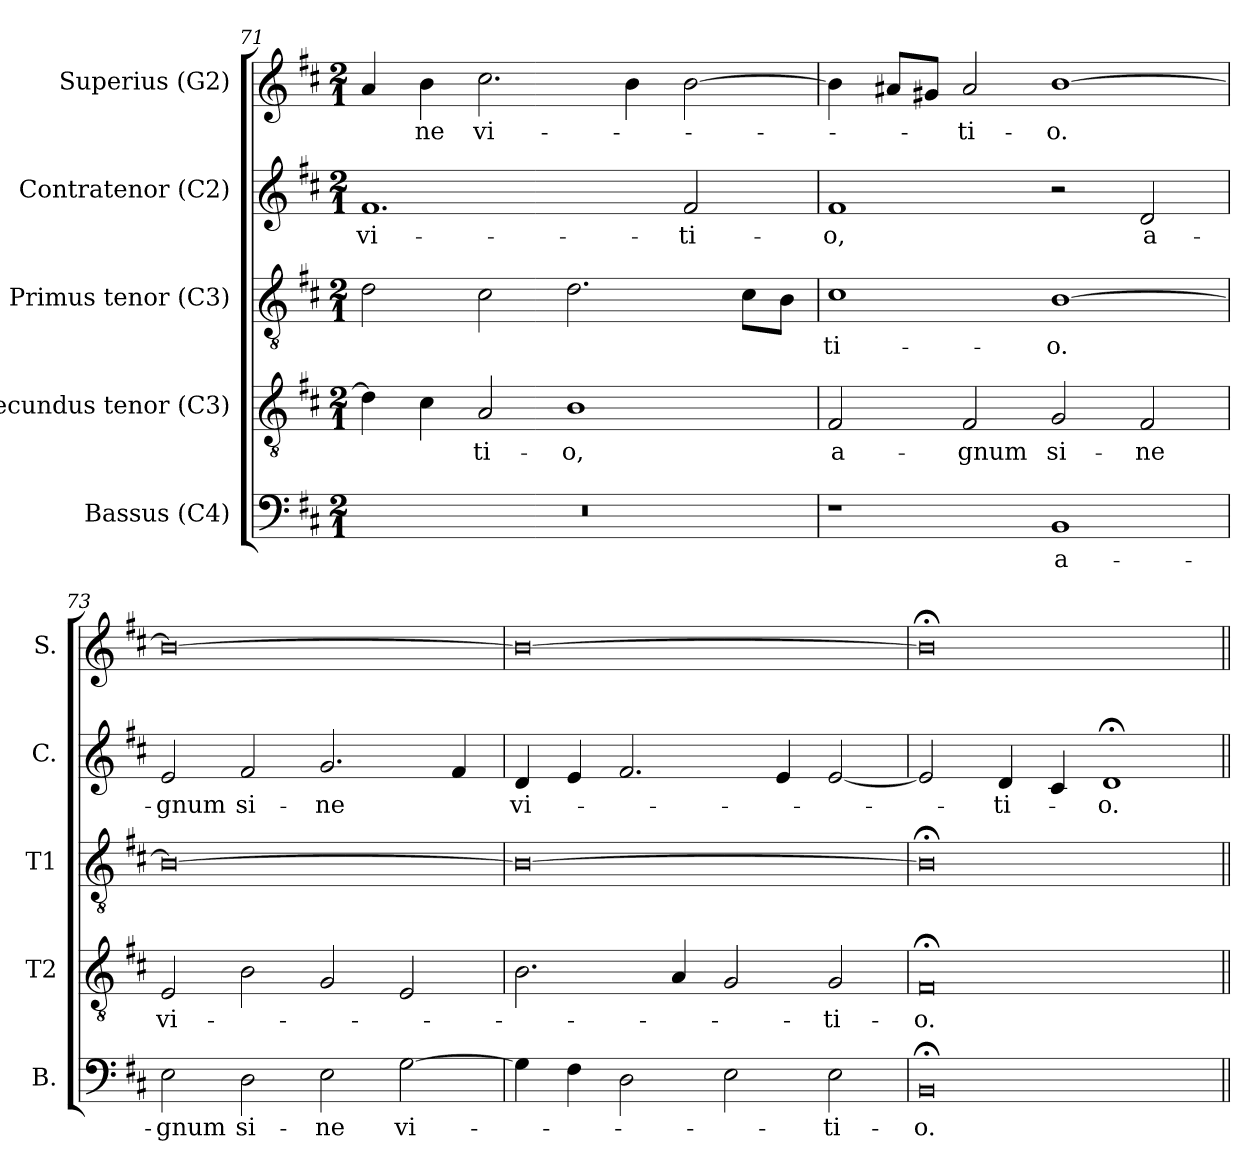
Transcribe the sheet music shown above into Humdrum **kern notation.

**kern	**text	**kern	**text	**kern	**text	**kern	**text	**kern	**text
*part5	*part5	*part4	*part4	*part3	*part3	*part2	*part2	*part1	*part1
*staff5	*staff5	*staff4	*staff4	*staff3	*staff3	*staff2	*staff2	*staff1	*staff1
*I"Bassus (C4)	*	*I"Secundus tenor (C3)	*	*I"Primus tenor (C3)	*	*I"Contratenor (C2)	*	*I"Superius (G2)	*
*I'B.	*	*I'T2	*	*I'T1	*	*I'C.	*	*I'S.	*
*clefF4	*	*clefGv2	*	*clefGv2	*	*clefG2	*	*clefG2	*
*	*	*ITrd7c12	*	*ITrd7c12	*	*	*	*	*
*k[f#c#]	*	*k[f#c#]	*	*k[f#c#]	*	*k[f#c#]	*	*k[f#c#]	*
*D:	*	*D:	*	*D:	*	*D:	*	*D:	*
*M2/1	*	*M2/1	*	*M2/1	*	*M2/1	*	*M2/1	*
=71	=71	=71	=71	=71	=71	=71	=71	=71	=71
!LO:N:vis=1	!	!	!	!	!	!	!	!	!
!	!	!	!	!	!	!	!LO:LY:b:color=#000000	!	!
0r	.	4Di\]	.	2Di\	.	1.f#i	vi-	4ai/	.
!	!	!	!	!	!	!	!	!	!LO:LY:b:color=#000000
.	.	4C#i\	.	.	.	.	.	4bi\	-ne
!	!	!	!LO:LY:b:color=#000000	!	!	!	!	!	!
!	!	!	!	!	!	!	!	!	!LO:LY:b:color=#000000
.	.	2AAi/	-ti-	2C#i\	.	.	.	2.cc#i\	vi-
!	!	!	!LO:LY:b:color=#000000	!	!	!	!	!	!
.	.	1BBi	-o,	2.Di\	.	.	.	.	.
.	.	.	.	.	.	.	.	4bi\	.
!	!	!	!	!	!	!	!LO:LY:b:color=#000000	!	!
.	.	.	.	.	.	2f#i/	-ti-	[2bi\	.
.	.	.	.	8C#i\L	.	.	.	.	.
.	.	.	.	8BBi\J	.	.	.	.	.
!!LO:PB:g=z
=72	=72	=72	=72	=72	=72	=72	=72	=72	=72
!	!	!	!LO:LY:b:color=#000000	!	!	!	!	!	!
!	!	!	!	!	!LO:LY:b:color=#000000	!	!	!	!
!	!	!	!	!	!	!	!LO:LY:b:color=#000000	!	!
1r	.	2FF#i/	a-	1C#i	-ti-	1f#i	-o,	4bi\]	.
.	.	.	.	.	.	.	.	8a#i/L	.
.	.	.	.	.	.	.	.	8g#i/J	.
!	!	!	!LO:LY:b:color=#000000	!	!	!	!	!	!
!	!	!	!	!	!	!	!	!	!LO:LY:b:color=#000000
.	.	2FF#i/	-gnum	.	.	.	.	2a#i/	-ti-
!	!LO:LY:b:color=#000000	!	!	!	!	!	!	!	!
!	!	!	!LO:LY:b:color=#000000	!	!	!	!	!	!
!	!	!	!	!	!LO:LY:b:color=#000000	!	!	!	!
!	!	!	!	!	!	!	!	!	!LO:LY:b:color=#000000
1BBi	a-	2GGi/	si-	[1BBi	-o.	2r	.	[1bi	-o.
!	!	!	!LO:LY:b:color=#000000	!	!	!	!	!	!
!	!	!	!	!	!	!	!LO:LY:b:color=#000000	!	!
.	.	2FF#i/	-ne	.	.	2di/	a-	.	.
=73	=73	=73	=73	=73	=73	=73	=73	=73	=73
!	!LO:LY:b:color=#000000	!	!	!	!	!	!	!	!
!	!	!	!LO:LY:b:color=#000000	!	!	!	!	!	!
!	!	!	!	!	!	!	!LO:LY:b:color=#000000	!	!
2Ei\	-gnum	2EEi/	vi-	0BBi_	.	2ei/	-gnum	0bi_	.
!	!LO:LY:b:color=#000000	!	!	!	!	!	!	!	!
!	!	!	!	!	!	!	!LO:LY:b:color=#000000	!	!
2Di\	si-	2BBi\	.	.	.	2f#i/	si-	.	.
!	!LO:LY:b:color=#000000	!	!	!	!	!	!	!	!
!	!	!	!	!	!	!	!LO:LY:b:color=#000000	!	!
2Ei\	-ne	2GGi/	.	.	.	2.gi/	-ne	.	.
!	!LO:LY:b:color=#000000	!	!	!	!	!	!	!	!
[2Gi\	vi-	2EEi/	.	.	.	.	.	.	.
.	.	.	.	.	.	4f#i/	.	.	.
=74	=74	=74	=74	=74	=74	=74	=74	=74	=74
!	!	!	!	!	!	!	!LO:LY:b:color=#000000	!	!
4Gi\]	.	2.BBi\	.	0BBi_	.	4di/	vi-	0bi_	.
4F#i\	.	.	.	.	.	4ei/	.	.	.
2Di\	.	.	.	.	.	2.f#i/	.	.	.
.	.	4AAi/	.	.	.	.	.	.	.
2Ei\	.	2GGi/	.	.	.	.	.	.	.
.	.	.	.	.	.	4ei/	.	.	.
!	!LO:LY:b:color=#000000	!	!	!	!	!	!	!	!
!	!	!	!LO:LY:b:color=#000000	!	!	!	!	!	!
2Ei\	-ti-	2GGi/	-ti-	.	.	[2ei/	.	.	.
=75	=75	=75	=75	=75	=75	=75	=75	=75	=75
!	!LO:LY:b:color=#000000	!	!	!	!	!	!	!	!
!	!	!	!LO:LY:b:color=#000000	!	!	!	!	!	!
0BB;i	-o.	0FF#;i	-o.	0BB;i]	.	2ei/]	.	0b;i]	.
!	!	!	!	!	!	!	!LO:LY:b:color=#000000	!	!
.	.	.	.	.	.	4di/	-ti-	.	.
.	.	.	.	.	.	4c#i/	.	.	.
!	!	!	!	!	!	!	!LO:LY:b:color=#000000	!	!
.	.	.	.	.	.	1d;i	-o.	.	.
=||	=||	=||	=||	=||	=||	=||	=||	=||	=||
*-	*-	*-	*-	*-	*-	*-	*-	*-	*-
